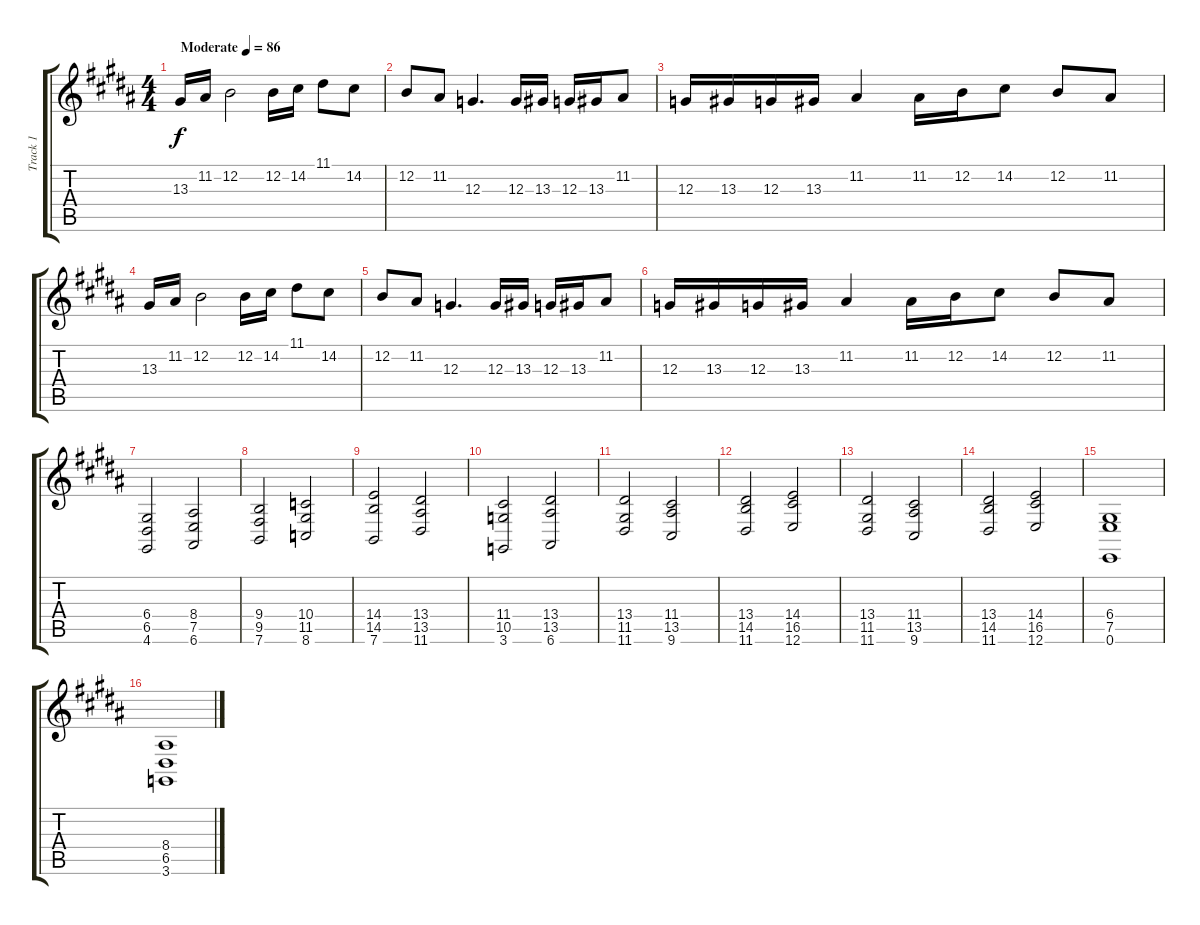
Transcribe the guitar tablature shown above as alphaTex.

\track ("Track 1" "Track 1") {instrument churchorgan}
\staff {score tabs}
\tuning (E4 B3 G3 D3 A2 E2) {hide}
\ts (4 4)
\tempo (86 "Moderate")
\clef g2
\ks b
13.3.16{dy f instrument churchorgan} 11.2.16 12.2.2 12.2.16 14.2.16 11.1.8 14.2.8 |
12.2.8 11.2.8 12.3.4{d} 12.3.16 13.3.16 12.3.16 13.3.16 11.2.8 |
12.3.16 13.3.16 12.3.16 13.3.16 11.2.4 11.2.16 12.2.16 14.2.8 12.2.8 11.2.8 |
13.3.16 11.2.16 12.2.2 12.2.16 14.2.16 11.1.8 14.2.8 |
12.2.8 11.2.8 12.3.4{d} 12.3.16 13.3.16 12.3.16 13.3.16 11.2.8 |
12.3.16 13.3.16 12.3.16 13.3.16 11.2.4 11.2.16 12.2.16 14.2.8 12.2.8 11.2.8 |
(6.4 6.5 4.6).2 (8.4 7.5 6.6).2 |
(9.4 9.5 7.6).2 (10.4 11.5 8.6).2 |
(14.4 14.5 7.6).2 (13.4 13.5 11.6).2 |
(11.4 10.5 3.6).2 (13.4 13.5 6.6).2 |
(13.4 11.5 11.6).2 (11.4 13.5 9.6).2 |
(13.4 14.5 11.6).2 (14.4 16.5 12.6).2 |
(13.4 11.5 11.6).2 (11.4 13.5 9.6).2 |
(13.4 14.5 11.6).2 (14.4 16.5 12.6).2 |
(6.4 7.5 0.6).1 |
(8.4 6.5 3.6).1
